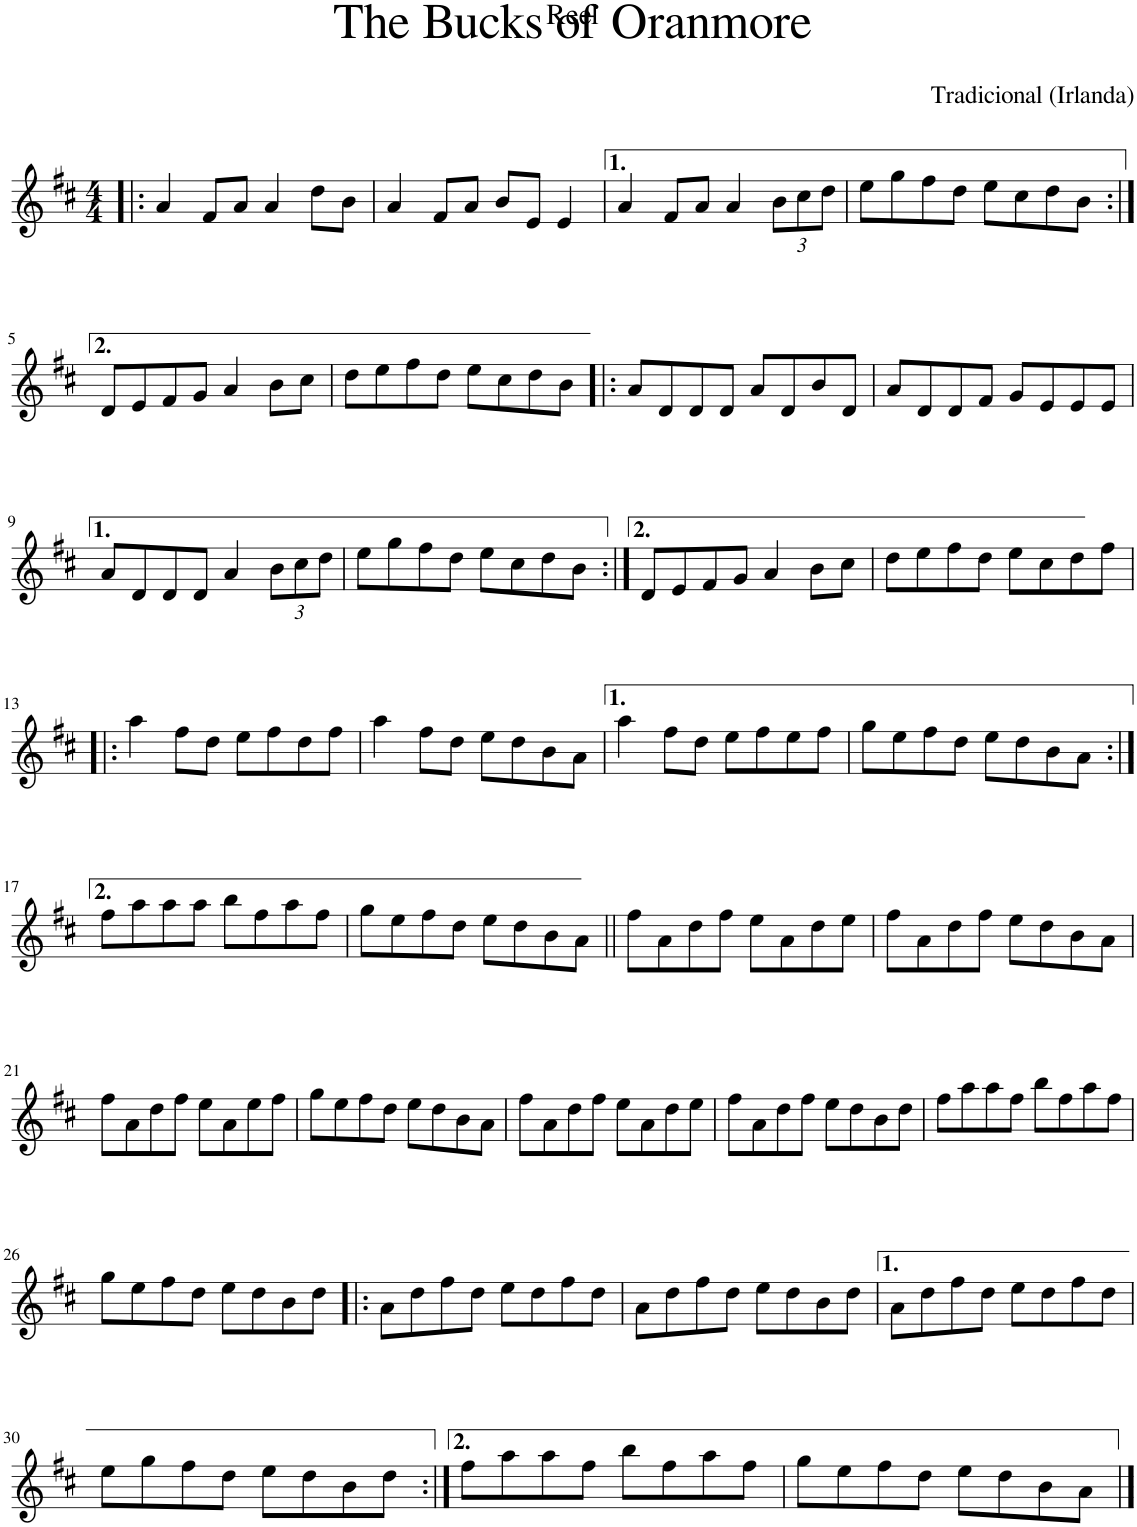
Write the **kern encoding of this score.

**kern
*part1
*staff1
*I"Piano
*I'Pno
*clefG2
*k[f#c#]
*M4/4
=1!|:
4a/
8f#/L
8a/J
4a/
8dd\L
8b\J
=2
4a/
8f#/L
8a/J
8b/L
8e/J
4e/
=3
4a/
8f#/L
8a/J
4a/
*Xbrackettup
12b\L
12cc#\
12dd\J
=4
8ee\L
8gg\
8ff#\
8dd\J
8ee\L
8cc#\
8dd\
8b\J
!!LO:LB:g=z
=5:|!
8d/L
8e/
8f#/
8g/J
4a/
8b\L
8cc#\J
=6
8dd\L
8ee\
8ff#\
8dd\J
8ee\L
8cc#\
8dd\
8b\J
=7!|:
8a/L
8d/
8d/
8d/J
8a/L
8d/
8b/
8d/J
=8
8a/L
8d/
8d/
8f#/J
8g/L
8e/
8e/
8e/J
!!LO:LB:g=z
=9
8a/L
8d/
8d/
8d/J
4a/
12b\L
12cc#\
12dd\J
=10
8ee\L
8gg\
8ff#\
8dd\J
8ee\L
8cc#\
8dd\
8b\J
=11:|!
8d/L
8e/
8f#/
8g/J
4a/
8b\L
8cc#\J
=12
8dd\L
8ee\
8ff#\
8dd\J
8ee\L
8cc#\
8dd\
8ff#\J
!!LO:LB:g=z
=13!|:
4aa\
8ff#\L
8dd\J
8ee\L
8ff#\
8dd\
8ff#\J
=14
4aa\
8ff#\L
8dd\J
8ee\L
8dd\
8b\
8a\J
=15
4aa\
8ff#\L
8dd\J
8ee\L
8ff#\
8ee\
8ff#\J
=16
8gg\L
8ee\
8ff#\
8dd\J
8ee\L
8dd\
8b\
8a\J
!!LO:LB:g=z
=17:|!
8ff#\L
8aa\
8aa\
8aa\J
8bb\L
8ff#\
8aa\
8ff#\J
=18
8gg\L
8ee\
8ff#\
8dd\J
8ee\L
8dd\
8b\
8a\J
=19||
8ff#\L
8a\
8dd\
8ff#\J
8ee\L
8a\
8dd\
8ee\J
=20
8ff#\L
8a\
8dd\
8ff#\J
8ee\L
8dd\
8b\
8a\J
!!LO:LB:g=z
=21
8ff#\L
8a\
8dd\
8ff#\J
8ee\L
8a\
8ee\
8ff#\J
=22
8gg\L
8ee\
8ff#\
8dd\J
8ee\L
8dd\
8b\
8a\J
=23
8ff#\L
8a\
8dd\
8ff#\J
8ee\L
8a\
8dd\
8ee\J
=24
8ff#\L
8a\
8dd\
8ff#\J
8ee\L
8dd\
8b\
8dd\J
=25
8ff#\L
8aa\
8aa\
8ff#\J
8bb\L
8ff#\
8aa\
8ff#\J
!!LO:LB:g=z
=26
8gg\L
8ee\
8ff#\
8dd\J
8ee\L
8dd\
8b\
8dd\J
=27!|:
8a\L
8dd\
8ff#\
8dd\J
8ee\L
8dd\
8ff#\
8dd\J
=28
8a\L
8dd\
8ff#\
8dd\J
8ee\L
8dd\
8b\
8dd\J
=29
8a\L
8dd\
8ff#\
8dd\J
8ee\L
8dd\
8ff#\
8dd\J
!!LO:LB:g=z
=30
8ee\L
8gg\
8ff#\
8dd\J
8ee\L
8dd\
8b\
8dd\J
=31:|!
8ff#\L
8aa\
8aa\
8ff#\J
8bb\L
8ff#\
8aa\
8ff#\J
=32
8gg\L
8ee\
8ff#\
8dd\J
8ee\L
8dd\
8b\
8a\J
==
*-
